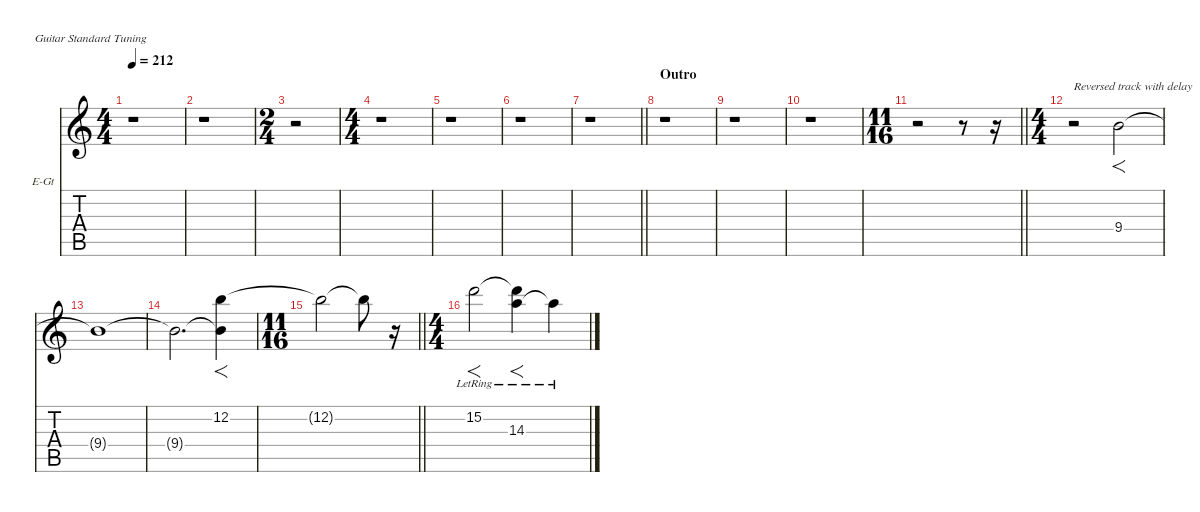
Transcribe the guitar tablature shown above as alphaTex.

\hideDynamics
\bracketExtendMode nobrackets
\firstSystemTrackNameOrientation horizontal
\otherSystemsTrackNameOrientation horizontal
\track ("Clean Guitar" "E-Gt") {instrument distortionguitar}
\staff {score tabs}
\tuning (E4 B3 G3 D3 A2 E2)
\ts (4 4)
\tempo 212
\clef g2
\ks c
r.1{dy fff} |
r.1 |
\ts (2 4)
\beaming (8 2 2)
r.2 |
\ts (4 4)
\beaming (8 2 2 2 2)
r.1 |
r.1 |
r.1 |
\barLineRight lightlight
r.1 |
\section ("" "Outro")
r.1 |
r.1 |
r.1 |
\ts (11 16)
\beaming (8 3 2)
\barLineRight lightlight
r.2 r.8 r.16 |
\ts (4 4)
\beaming (8 2 2 2 2)
r.2{txt "Reversed track with delay"} 9.4.2{f dy f} |
9.4{t}.1 |
9.4{t}.2{d} (12.2 9.4{t}).4{f} |
\ts (11 16)
\beaming (8 3 2)
\barLineRight lightlight
12.2{t}.2 12.2{t}.8 r.16 |
\ts (4 4)
\beaming (8 2 2 2 2)
15.2{lr}.2{f} (15.2{lr t} 14.3{lr}).4{f} 14.3{lr t}.4
